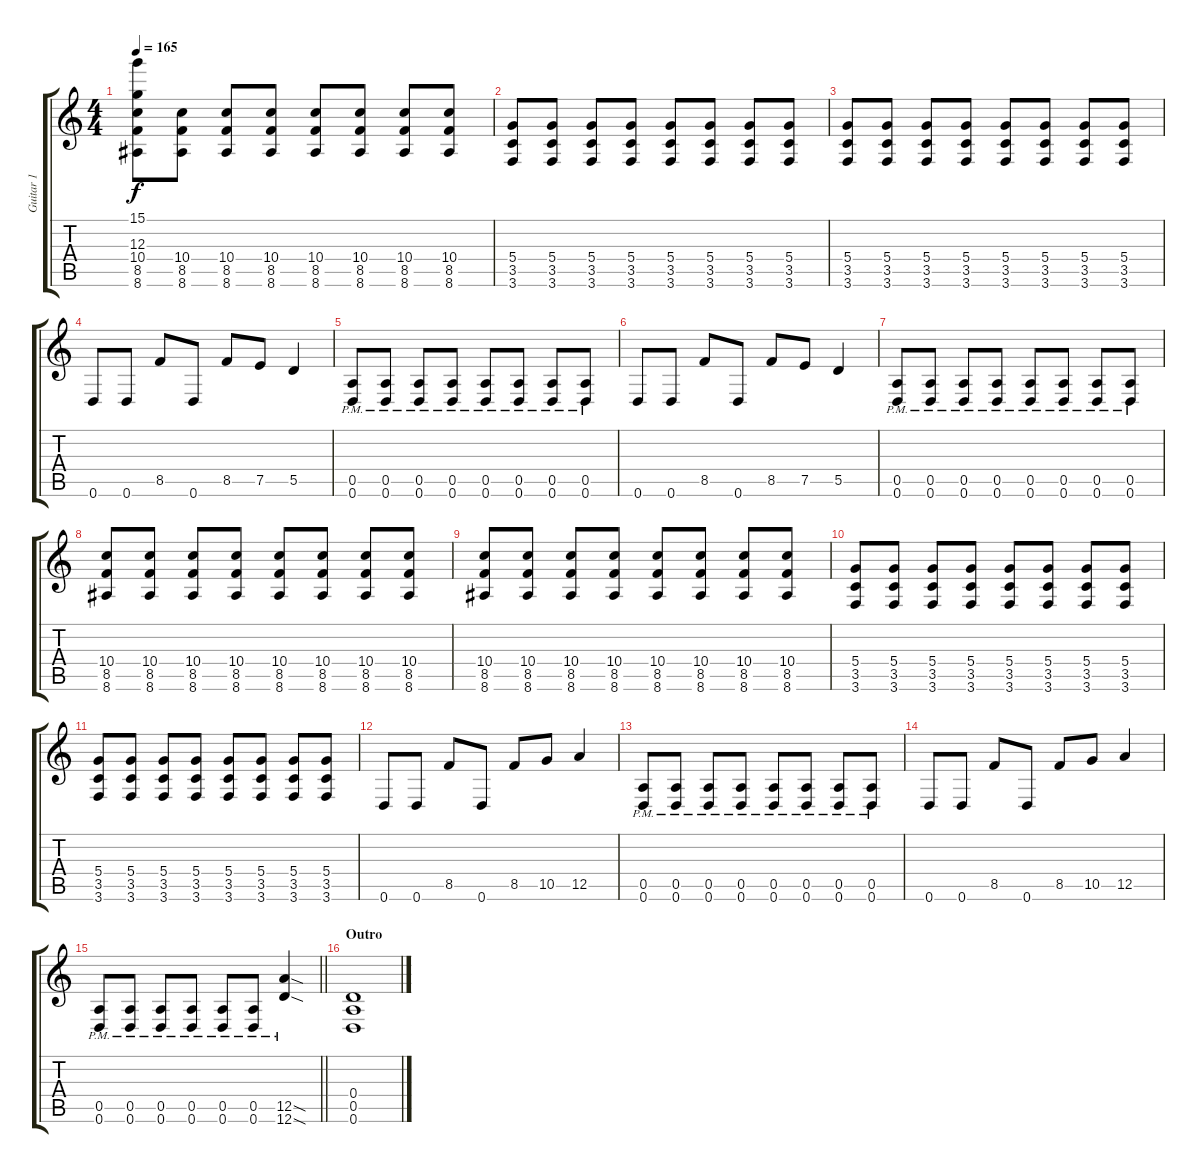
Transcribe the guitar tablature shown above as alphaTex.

\track ("Guitar 1" "Guitar 1") {instrument distortionguitar}
\staff {score tabs}
\tuning (E4 B3 G3 D3 A2 D2) {hide}
\ts (4 4)
\tempo 165
\clef g2
\ks c
(15.1{t} 12.3{t} 10.4 8.5 8.6).8{dy f} (10.4 8.5 8.6).8 (10.4 8.5 8.6).8 (10.4 8.5 8.6).8 (10.4 8.5 8.6).8 (10.4 8.5 8.6).8 (10.4 8.5 8.6).8 (10.4 8.5 8.6).8 |
(5.4 3.5 3.6).8 (5.4 3.5 3.6).8 (5.4 3.5 3.6).8 (5.4 3.5 3.6).8 (5.4 3.5 3.6).8 (5.4 3.5 3.6).8 (5.4 3.5 3.6).8 (5.4 3.5 3.6).8 |
(5.4 3.5 3.6).8 (5.4 3.5 3.6).8 (5.4 3.5 3.6).8 (5.4 3.5 3.6).8 (5.4 3.5 3.6).8 (5.4 3.5 3.6).8 (5.4 3.5 3.6).8 (5.4 3.5 3.6).8 |
0.6.8 0.6.8 8.5.8 0.6.8 8.5.8 7.5.8 5.5.4 |
(0.5{pm} 0.6{pm}).8 (0.5{pm} 0.6{pm}).8 (0.5{pm} 0.6{pm}).8 (0.5{pm} 0.6{pm}).8 (0.5{pm} 0.6{pm}).8 (0.5{pm} 0.6{pm}).8 (0.5{pm} 0.6{pm}).8 (0.5{pm} 0.6{pm}).8 |
0.6.8 0.6.8 8.5.8 0.6.8 8.5.8 7.5.8 5.5.4 |
(0.5{pm} 0.6{pm}).8 (0.5{pm} 0.6{pm}).8 (0.5{pm} 0.6{pm}).8 (0.5{pm} 0.6{pm}).8 (0.5{pm} 0.6{pm}).8 (0.5{pm} 0.6{pm}).8 (0.5{pm} 0.6{pm}).8 (0.5{pm} 0.6{pm}).8 |
(10.4 8.5 8.6).8 (10.4 8.5 8.6).8 (10.4 8.5 8.6).8 (10.4 8.5 8.6).8 (10.4 8.5 8.6).8 (10.4 8.5 8.6).8 (10.4 8.5 8.6).8 (10.4 8.5 8.6).8 |
(10.4 8.5 8.6).8 (10.4 8.5 8.6).8 (10.4 8.5 8.6).8 (10.4 8.5 8.6).8 (10.4 8.5 8.6).8 (10.4 8.5 8.6).8 (10.4 8.5 8.6).8 (10.4 8.5 8.6).8 |
(5.4 3.5 3.6).8 (5.4 3.5 3.6).8 (5.4 3.5 3.6).8 (5.4 3.5 3.6).8 (5.4 3.5 3.6).8 (5.4 3.5 3.6).8 (5.4 3.5 3.6).8 (5.4 3.5 3.6).8 |
(5.4 3.5 3.6).8 (5.4 3.5 3.6).8 (5.4 3.5 3.6).8 (5.4 3.5 3.6).8 (5.4 3.5 3.6).8 (5.4 3.5 3.6).8 (5.4 3.5 3.6).8 (5.4 3.5 3.6).8 |
0.6.8 0.6.8 8.5.8 0.6.8 8.5.8 10.5.8 12.5.4 |
(0.5{pm} 0.6{pm}).8 (0.5{pm} 0.6{pm}).8 (0.5{pm} 0.6{pm}).8 (0.5{pm} 0.6{pm}).8 (0.5{pm} 0.6{pm}).8 (0.5{pm} 0.6{pm}).8 (0.5{pm} 0.6{pm}).8 (0.5{pm} 0.6{pm}).8 |
0.6.8 0.6.8 8.5.8 0.6.8 8.5.8 10.5.8 12.5.4 |
\barLineRight lightlight
(0.5{pm} 0.6{pm}).8 (0.5{pm} 0.6{pm}).8 (0.5{pm} 0.6{pm}).8 (0.5{pm} 0.6{pm}).8 (0.5{pm} 0.6{pm}).8 (0.5{pm} 0.6{pm}).8 (12.5{sod pm} 12.6{sod}).4 |
\section ("" "Outro")
(0.4 0.5 0.6).1
